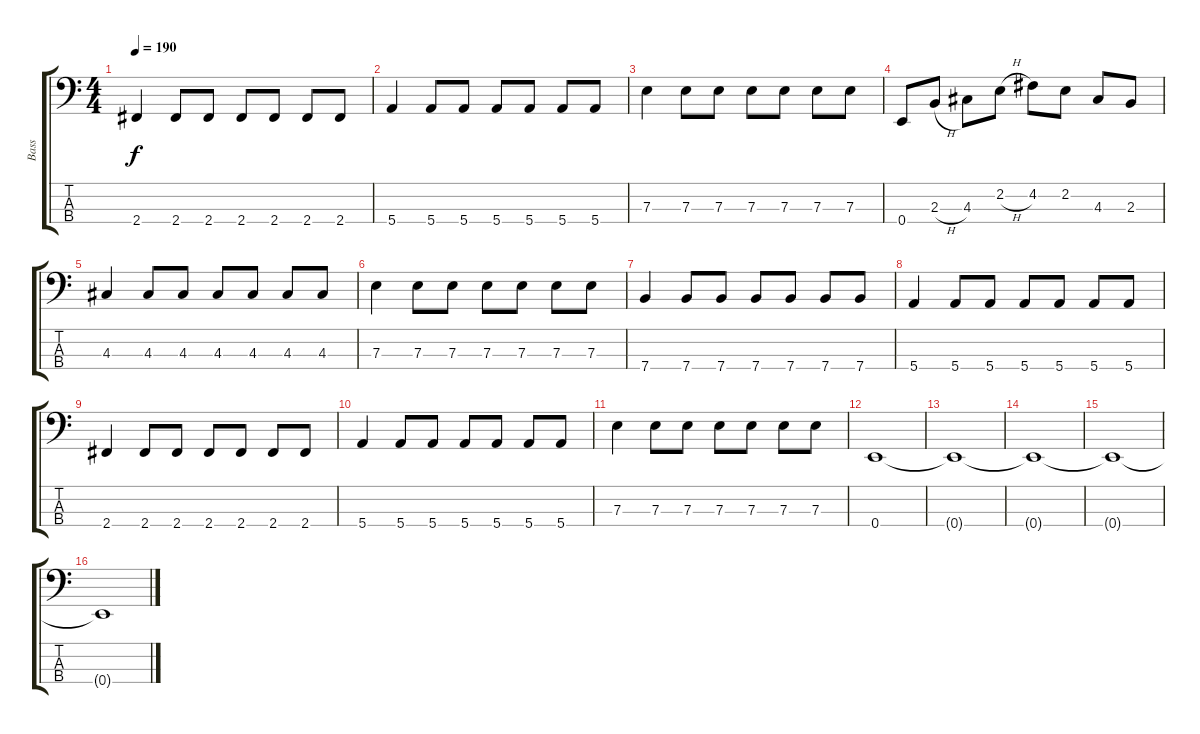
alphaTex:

\track ("Bass" "Bass") {instrument electricbassfinger}
\staff {score tabs}
\tuning (G2 D2 A1 E1) {hide}
\ts (4 4)
\tempo 190
\clef f4
\ks c
2.4.4{dy f} 2.4.8 2.4.8 2.4.8 2.4.8 2.4.8 2.4.8 |
5.4.4 5.4.8 5.4.8 5.4.8 5.4.8 5.4.8 5.4.8 |
7.3.4 7.3.8 7.3.8 7.3.8 7.3.8 7.3.8 7.3.8 |
0.4.8 2.3{h}.8 4.3.8 2.2{h}.8 4.2.8 2.2.8 4.3.8 2.3.8 |
4.3.4 4.3.8 4.3.8 4.3.8 4.3.8 4.3.8 4.3.8 |
7.3.4 7.3.8 7.3.8 7.3.8 7.3.8 7.3.8 7.3.8 |
7.4.4 7.4.8 7.4.8 7.4.8 7.4.8 7.4.8 7.4.8 |
5.4.4 5.4.8 5.4.8 5.4.8 5.4.8 5.4.8 5.4.8 |
2.4.4 2.4.8 2.4.8 2.4.8 2.4.8 2.4.8 2.4.8 |
5.4.4 5.4.8 5.4.8 5.4.8 5.4.8 5.4.8 5.4.8 |
7.3.4 7.3.8 7.3.8 7.3.8 7.3.8 7.3.8 7.3.8 |
0.4.1 |
0.4{t}.1 |
0.4{t}.1 |
0.4{t}.1 |
0.4{t}.1
